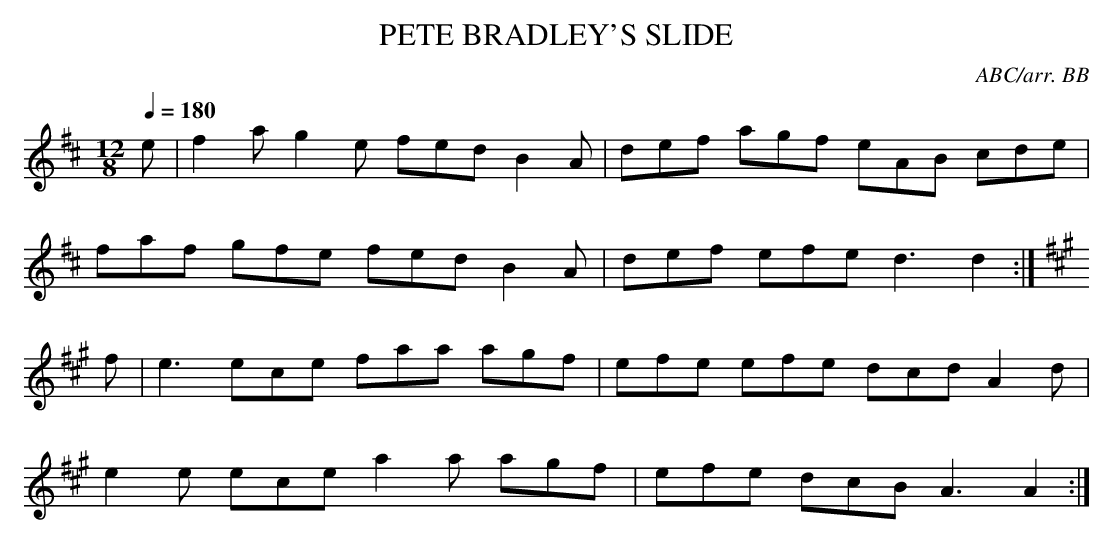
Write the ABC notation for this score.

X:1
T:PETE BRADLEY'S SLIDE
C:ABC/arr. BB
Q:1/4=180
L:1/8
M:12/8
K:D
e|f2a g2e fed B2A|def agf eAB cde|
faf gfe fed B2A|def efe d3 d2:|
K:A
f|e3 ece faa agf|efe efe dcd A2d|
e2e ece a2a agf|efe dcB A3 A2 :|
